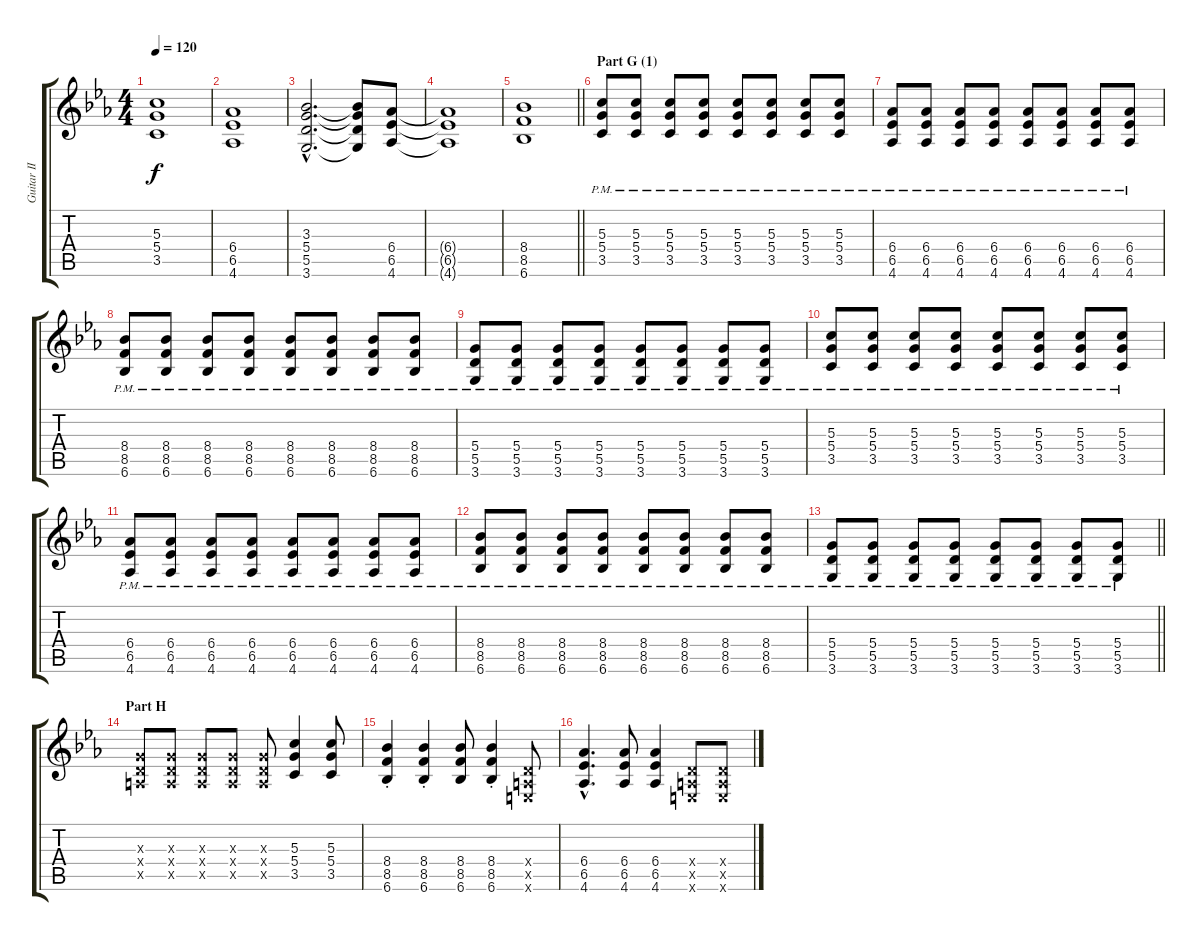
\track ("Guitar II" "Guitar II") {instrument distortionguitar}
\staff {score tabs}
\tuning (E4 B3 G3 D3 A2 E2) {hide}
\ts (4 4)
\tempo 120
\clef g2
\ks eb
(5.3 5.4 3.5).1{dy f} |
(6.4 6.5 4.6).1 |
(3.3{hac} 5.4{hac} 5.5{hac} 3.6{hac}).2{d} (3.3{t} 5.4{t} 5.5{t} 3.6{t}).8 (6.4 6.5 4.6).8 |
(6.4{t} 6.5{t} 4.6{t}).1 |
\barLineRight lightlight
(8.4 8.5 6.6).1 |
\section ("" "Part G (1)")
(5.3{pm} 5.4{pm} 3.5{pm}).8 (5.3{pm} 5.4{pm} 3.5{pm}).8 (5.3{pm} 5.4{pm} 3.5{pm}).8 (5.3{pm} 5.4{pm} 3.5{pm}).8 (5.3{pm} 5.4{pm} 3.5{pm}).8 (5.3{pm} 5.4{pm} 3.5{pm}).8 (5.3{pm} 5.4{pm} 3.5{pm}).8 (5.3{pm} 5.4{pm} 3.5{pm}).8 |
(6.4{pm} 6.5{pm} 4.6{pm}).8 (6.4{pm} 6.5{pm} 4.6{pm}).8 (6.4{pm} 6.5{pm} 4.6{pm}).8 (6.4{pm} 6.5{pm} 4.6{pm}).8 (6.4{pm} 6.5{pm} 4.6{pm}).8 (6.4{pm} 6.5{pm} 4.6{pm}).8 (6.4{pm} 6.5{pm} 4.6{pm}).8 (6.4{pm} 6.5{pm} 4.6{pm}).8 |
(8.4{pm} 8.5{pm} 6.6{pm}).8 (8.4{pm} 8.5{pm} 6.6{pm}).8 (8.4{pm} 8.5{pm} 6.6{pm}).8 (8.4{pm} 8.5{pm} 6.6{pm}).8 (8.4{pm} 8.5{pm} 6.6{pm}).8 (8.4{pm} 8.5{pm} 6.6{pm}).8 (8.4{pm} 8.5{pm} 6.6{pm}).8 (8.4{pm} 8.5{pm} 6.6{pm}).8 |
(5.4{pm} 5.5{pm} 3.6{pm}).8 (5.4{pm} 5.5{pm} 3.6{pm}).8 (5.4{pm} 5.5{pm} 3.6{pm}).8 (5.4{pm} 5.5{pm} 3.6{pm}).8 (5.4{pm} 5.5{pm} 3.6{pm}).8 (5.4{pm} 5.5{pm} 3.6{pm}).8 (5.4{pm} 5.5{pm} 3.6{pm}).8 (5.4{pm} 5.5{pm} 3.6{pm}).8 |
(5.3{pm} 5.4{pm} 3.5{pm}).8 (5.3{pm} 5.4{pm} 3.5{pm}).8 (5.3{pm} 5.4{pm} 3.5{pm}).8 (5.3{pm} 5.4{pm} 3.5{pm}).8 (5.3{pm} 5.4{pm} 3.5{pm}).8 (5.3{pm} 5.4{pm} 3.5{pm}).8 (5.3{pm} 5.4{pm} 3.5{pm}).8 (5.3{pm} 5.4{pm} 3.5{pm}).8 |
(6.4{pm} 6.5{pm} 4.6{pm}).8 (6.4{pm} 6.5{pm} 4.6{pm}).8 (6.4{pm} 6.5{pm} 4.6{pm}).8 (6.4{pm} 6.5{pm} 4.6{pm}).8 (6.4{pm} 6.5{pm} 4.6{pm}).8 (6.4{pm} 6.5{pm} 4.6{pm}).8 (6.4{pm} 6.5{pm} 4.6{pm}).8 (6.4{pm} 6.5{pm} 4.6{pm}).8 |
(8.4{pm} 8.5{pm} 6.6{pm}).8 (8.4{pm} 8.5{pm} 6.6{pm}).8 (8.4{pm} 8.5{pm} 6.6{pm}).8 (8.4{pm} 8.5{pm} 6.6{pm}).8 (8.4{pm} 8.5{pm} 6.6{pm}).8 (8.4{pm} 8.5{pm} 6.6{pm}).8 (8.4{pm} 8.5{pm} 6.6{pm}).8 (8.4{pm} 8.5{pm} 6.6{pm}).8 |
\barLineRight lightlight
(5.4{pm} 5.5{pm} 3.6{pm}).8 (5.4{pm} 5.5{pm} 3.6{pm}).8 (5.4{pm} 5.5{pm} 3.6{pm}).8 (5.4{pm} 5.5{pm} 3.6{pm}).8 (5.4{pm} 5.5{pm} 3.6{pm}).8 (5.4{pm} 5.5{pm} 3.6{pm}).8 (5.4{pm} 5.5{pm} 3.6{pm}).8 (5.4{pm} 5.5{pm} 3.6{pm}).8 |
\section ("" "Part H")
(0.3{x} 0.4{x} 0.5{x}).8 (0.3{x} 0.4{x} 0.5{x}).8 (0.3{x} 0.4{x} 0.5{x}).8 (0.3{x} 0.4{x} 0.5{x}).8 (0.3{x} 0.4{x} 0.5{x}).8 (5.3 5.4 3.5).4 (5.3 5.4 3.5).8 |
(8.4{st} 8.5{st} 6.6{st}).4 (8.4{st} 8.5{st} 6.6{st}).4 (8.4 8.5 6.6).8 (8.4{st} 8.5{st} 6.6{st}).4 (0.4{x} 0.5{x} 0.6{x}).8 |
(6.4{hac} 6.5{hac} 4.6{hac}).4{d} (6.4 6.5 4.6).8 (6.4 6.5 4.6).4 (0.4{x} 0.5{x} 0.6{x}).8 (0.4{x} 0.5{x} 0.6{x}).8
